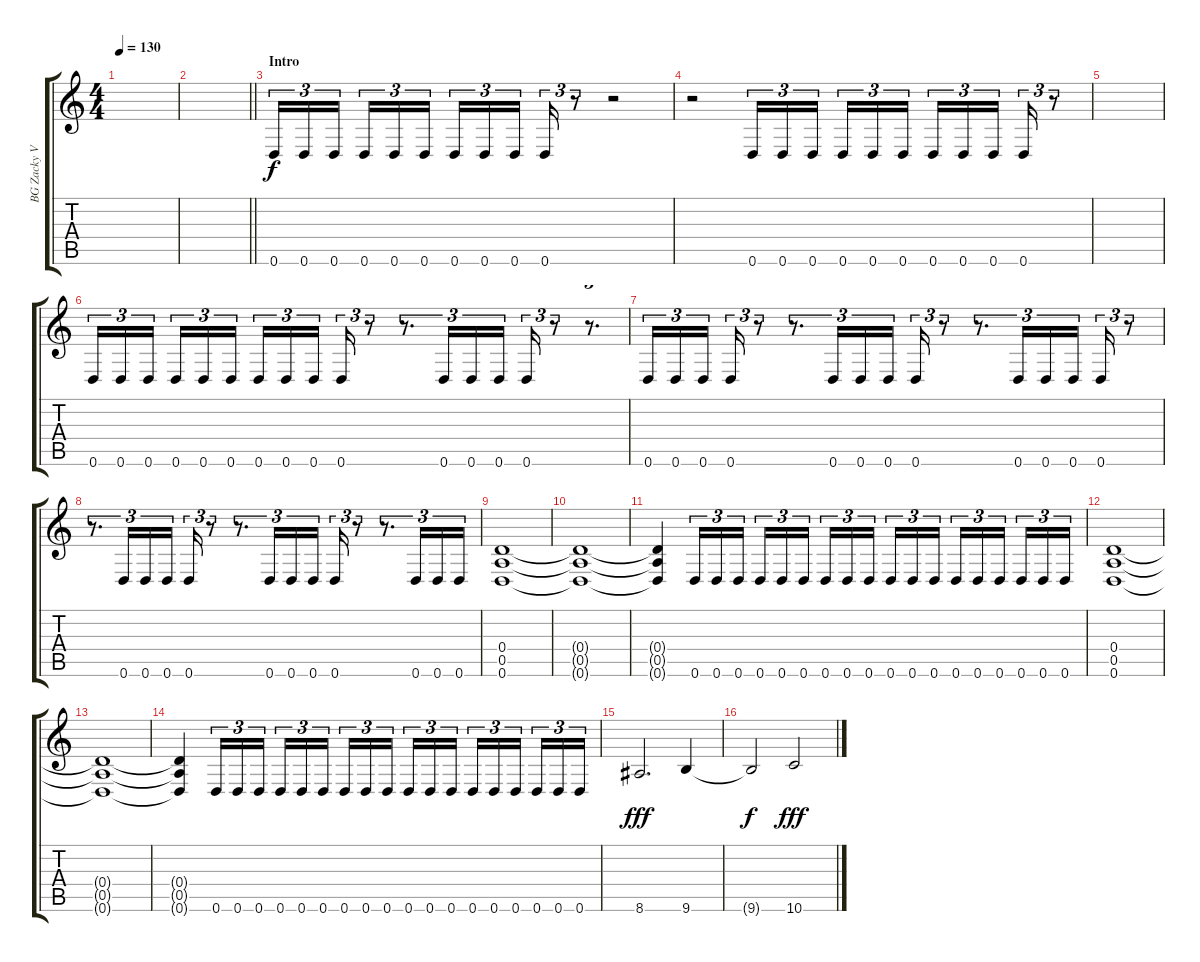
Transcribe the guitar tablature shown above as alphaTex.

\track ("BG Zacky Vengeance" "BG Zacky V") {instrument distortionguitar}
\staff {score tabs}
\tuning (E4 B3 G3 D3 A2 D2) {hide}
\ts (4 4)
\tempo 130
\clef g2
\ks c
|
\barLineRight lightlight
|
\section ("" "Intro")
0.6.16{tu (3 2)} 0.6.16{tu (3 2)} 0.6.16{tu (3 2) beam splitsecondary} 0.6.16{tu (3 2)} 0.6.16{tu (3 2)} 0.6.16{tu (3 2)} 0.6.16{tu (3 2)} 0.6.16{tu (3 2)} 0.6.16{tu (3 2) beam splitsecondary} 0.6.16{tu (3 2)} r.8{tu (3 2)} r.2 |
r.2 0.6.16{tu (3 2)} 0.6.16{tu (3 2)} 0.6.16{tu (3 2) beam splitsecondary} 0.6.16{tu (3 2)} 0.6.16{tu (3 2)} 0.6.16{tu (3 2)} 0.6.16{tu (3 2)} 0.6.16{tu (3 2)} 0.6.16{tu (3 2) beam splitsecondary} 0.6.16{tu (3 2)} r.8{tu (3 2)} |
|
0.6.16{tu (3 2)} 0.6.16{tu (3 2)} 0.6.16{tu (3 2) beam splitsecondary} 0.6.16{tu (3 2)} 0.6.16{tu (3 2)} 0.6.16{tu (3 2)} 0.6.16{tu (3 2)} 0.6.16{tu (3 2)} 0.6.16{tu (3 2) beam splitsecondary} 0.6.16{tu (3 2)} r.8{tu (3 2)} r.8{d tu (3 2)} 0.6.16{tu (3 2)} 0.6.16{tu (3 2)} 0.6.16{tu (3 2)} 0.6.16{tu (3 2)} r.8{tu (3 2)} r.8{d tu (3 2)} |
0.6.16{tu (3 2)} 0.6.16{tu (3 2)} 0.6.16{tu (3 2) beam splitsecondary} 0.6.16{tu (3 2)} r.8{tu (3 2)} r.8{d tu (3 2)} 0.6.16{tu (3 2)} 0.6.16{tu (3 2)} 0.6.16{tu (3 2)} 0.6.16{tu (3 2)} r.8{tu (3 2)} r.8{d tu (3 2)} 0.6.16{tu (3 2)} 0.6.16{tu (3 2)} 0.6.16{tu (3 2) beam splitsecondary} 0.6.16{tu (3 2)} r.8{tu (3 2)} |
r.8{d tu (3 2)} 0.6.16{tu (3 2)} 0.6.16{tu (3 2)} 0.6.16{tu (3 2)} 0.6.16{tu (3 2)} r.8{tu (3 2)} r.8{d tu (3 2)} 0.6.16{tu (3 2)} 0.6.16{tu (3 2)} 0.6.16{tu (3 2) beam splitsecondary} 0.6.16{tu (3 2)} r.8{tu (3 2)} r.8{d tu (3 2)} 0.6.16{tu (3 2)} 0.6.16{tu (3 2)} 0.6.16{tu (3 2)} |
(0.4 0.5 0.6).1 |
(0.4{t} 0.5{t} 0.6{t}).1 |
(0.4{t} 0.5{t} 0.6{t}).4 0.6.16{tu (3 2)} 0.6.16{tu (3 2)} 0.6.16{tu (3 2) beam splitsecondary} 0.6.16{tu (3 2)} 0.6.16{tu (3 2)} 0.6.16{tu (3 2)} 0.6.16{tu (3 2)} 0.6.16{tu (3 2)} 0.6.16{tu (3 2) beam splitsecondary} 0.6.16{tu (3 2)} 0.6.16{tu (3 2)} 0.6.16{tu (3 2)} 0.6.16{tu (3 2)} 0.6.16{tu (3 2)} 0.6.16{tu (3 2) beam splitsecondary} 0.6.16{tu (3 2)} 0.6.16{tu (3 2)} 0.6.16{tu (3 2)} |
(0.4 0.5 0.6).1 |
(0.4{t} 0.5{t} 0.6{t}).1 |
(0.4{t} 0.5{t} 0.6{t}).4 0.6.16{tu (3 2)} 0.6.16{tu (3 2)} 0.6.16{tu (3 2) beam splitsecondary} 0.6.16{tu (3 2)} 0.6.16{tu (3 2)} 0.6.16{tu (3 2)} 0.6.16{tu (3 2)} 0.6.16{tu (3 2)} 0.6.16{tu (3 2) beam splitsecondary} 0.6.16{tu (3 2)} 0.6.16{tu (3 2)} 0.6.16{tu (3 2)} 0.6.16{tu (3 2)} 0.6.16{tu (3 2)} 0.6.16{tu (3 2) beam splitsecondary} 0.6.16{tu (3 2)} 0.6.16{tu (3 2)} 0.6.16{tu (3 2)} |
8.6.2{d dy fff} 9.6.4 |
9.6{t}.2{dy f} 10.6.2{dy fff}
